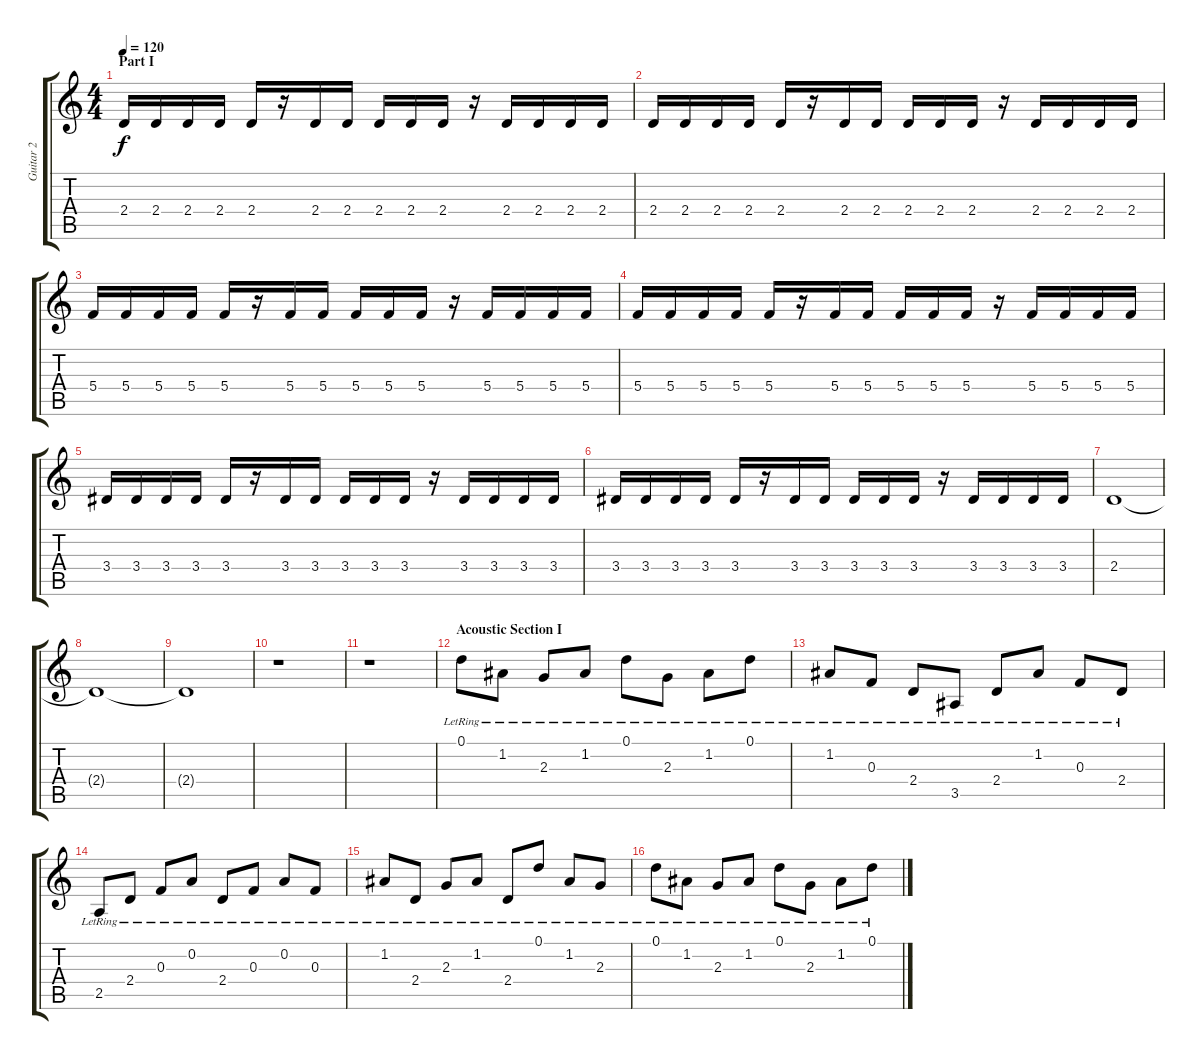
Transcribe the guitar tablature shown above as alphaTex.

\track ("Guitar 2" "Guitar 2") {instrument distortionguitar}
\staff {score tabs}
\tuning (D4 A3 F3 C3 G2 D2) {hide}
\ts (4 4)
\section ("" "Part I")
\tempo 120
\clef g2
\ks c
2.4.16{dy f} 2.4.16 2.4.16 2.4.16 2.4.16 r.16 2.4.16 2.4.16 2.4.16 2.4.16 2.4.16 r.16 2.4.16 2.4.16 2.4.16 2.4.16 |
2.4.16 2.4.16 2.4.16 2.4.16 2.4.16 r.16 2.4.16 2.4.16 2.4.16 2.4.16 2.4.16 r.16 2.4.16 2.4.16 2.4.16 2.4.16 |
5.4.16 5.4.16 5.4.16 5.4.16 5.4.16 r.16 5.4.16 5.4.16 5.4.16 5.4.16 5.4.16 r.16 5.4.16 5.4.16 5.4.16 5.4.16 |
5.4.16 5.4.16 5.4.16 5.4.16 5.4.16 r.16 5.4.16 5.4.16 5.4.16 5.4.16 5.4.16 r.16 5.4.16 5.4.16 5.4.16 5.4.16 |
3.4.16 3.4.16 3.4.16 3.4.16 3.4.16 r.16 3.4.16 3.4.16 3.4.16 3.4.16 3.4.16 r.16 3.4.16 3.4.16 3.4.16 3.4.16 |
3.4.16 3.4.16 3.4.16 3.4.16 3.4.16 r.16 3.4.16 3.4.16 3.4.16 3.4.16 3.4.16 r.16 3.4.16 3.4.16 3.4.16 3.4.16 |
2.4.1 |
2.4{t}.1 |
2.4{t}.1 |
r.1 |
r.1 |
\section ("" "Acoustic Section I")
0.1{lr}.8{instrument acousticguitarsteel} 1.2{lr}.8 2.3{lr}.8 1.2{lr}.8 0.1{lr}.8 2.3{lr}.8 1.2{lr}.8 0.1{lr}.8 |
1.2{lr}.8 0.3{lr}.8 2.4{lr}.8 3.5{lr}.8 2.4{lr}.8 1.2{lr}.8 0.3{lr}.8 2.4{lr}.8 |
2.5{lr}.8 2.4{lr}.8 0.3{lr}.8 0.2{lr}.8 2.4{lr}.8 0.3{lr}.8 0.2{lr}.8 0.3{lr}.8 |
1.2{lr}.8 2.4{lr}.8 2.3{lr}.8 1.2{lr}.8 2.4{lr}.8 0.1{lr}.8 1.2{lr}.8 2.3{lr}.8 |
0.1{lr}.8 1.2{lr}.8 2.3{lr}.8 1.2{lr}.8 0.1{lr}.8 2.3{lr}.8 1.2{lr}.8 0.1{lr}.8
